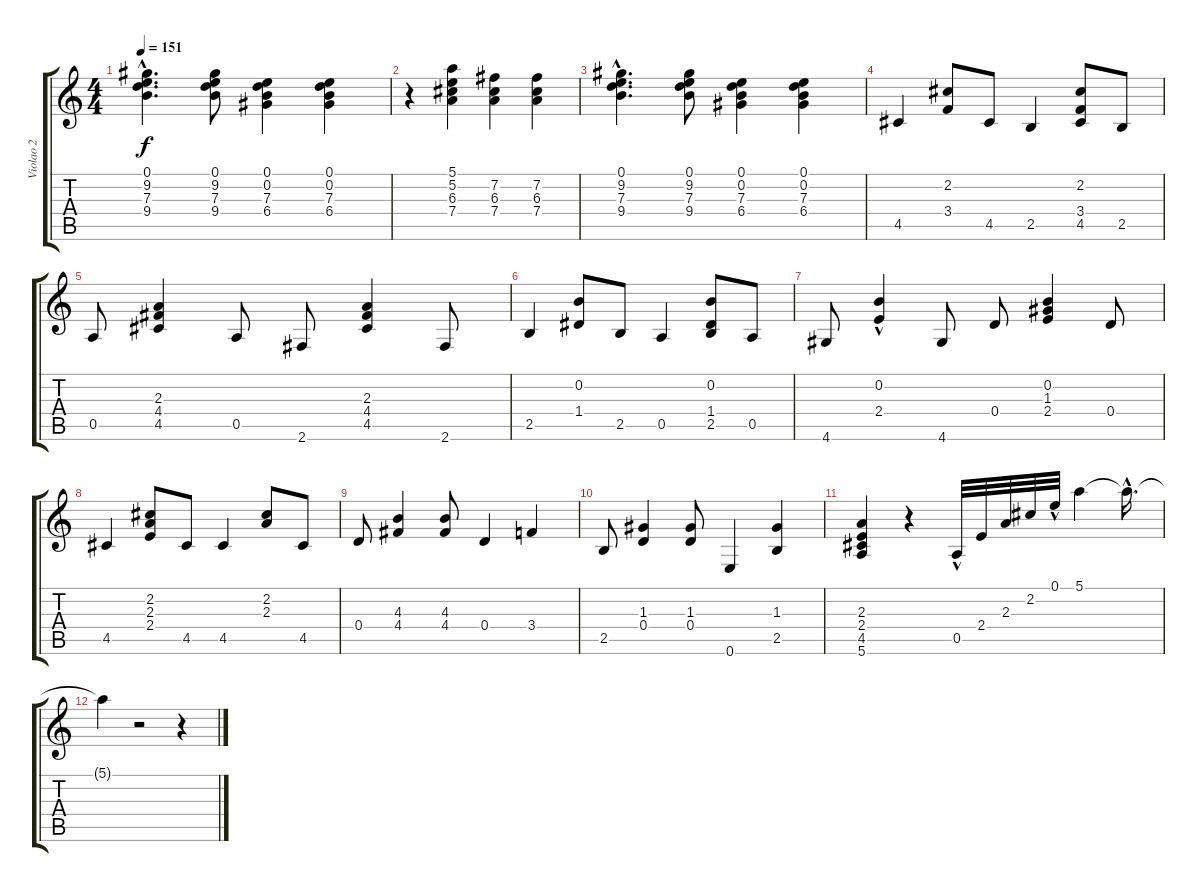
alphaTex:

\track ("Violao 2" "Violao 2") {instrument acousticguitarnylon}
\staff {score tabs}
\tuning (E4 B3 G3 D3 A2 E2) {hide}
\ts (4 4)
\tempo 151
\clef g2
\ks c
(0.1{hac} 9.2{hac} 7.3{hac} 9.4{hac}).4{d dy f} (0.1 9.2 7.3 9.4).8 (0.1 0.2 7.3 6.4).4 (0.1 0.2 7.3 6.4).4 |
r.4 (5.1 5.2 6.3 7.4).4 (7.2 6.3 7.4).4 (7.2 6.3 7.4).4 |
(0.1{hac} 9.2{hac} 7.3{hac} 9.4{hac}).4{d} (0.1 9.2 7.3 9.4).8 (0.1 0.2 7.3 6.4).4 (0.1 0.2 7.3 6.4).4 |
4.5.4 (2.2 3.4).8 4.5.8 2.5.4 (2.2 3.4 4.5).8 2.5.8 |
0.5.8 (2.3 4.4 4.5).4 0.5.8 2.6.8 (2.3 4.4 4.5).4 2.6.8 |
2.5.4 (0.2 1.4).8 2.5.8 0.5.4 (0.2 1.4 2.5).8 0.5.8 |
4.6.8 (0.2{hac} 2.4).4 4.6.8 0.4.8 (0.2 1.3 2.4).4 0.4.8 |
4.5.4 (2.2 2.3 2.4).8 4.5.8 4.5.4 (2.2 2.3).8 4.5.8 |
0.4.8 (4.3 4.4).4 (4.3 4.4).8 0.4.4 3.4.4 |
2.5.8 (1.3 0.4).4 (1.3 0.4).8 0.6.4 (1.3 2.5).4 |
(2.3 2.4 4.5 5.6).4 r.4 0.5{hac}.32 2.4.32 2.3.32 2.2.32 0.1{hac}.32 5.1.4 5.1{hac t}.16{d} |
5.1{t}.4 r.2 r.4
